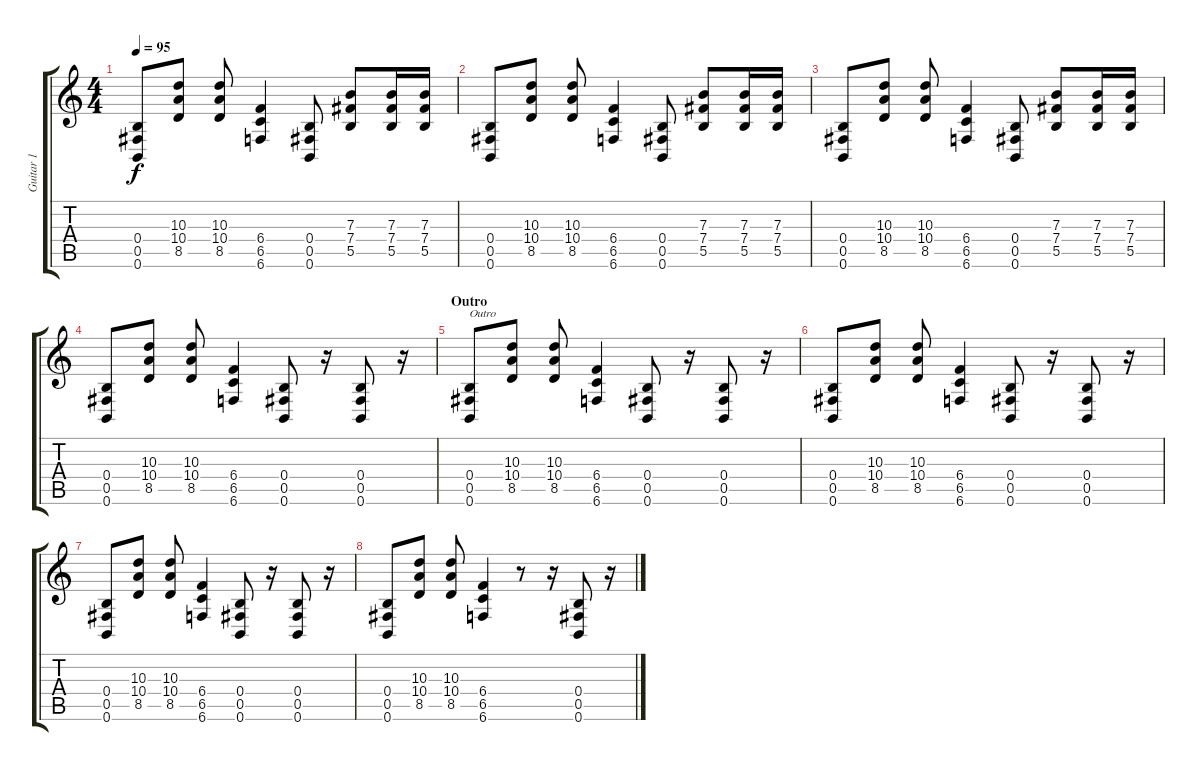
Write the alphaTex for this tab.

\track ("Guitar 1" "Guitar 1") {instrument distortionguitar}
\staff {score tabs}
\tuning (Db4 Ab3 E3 B2 Gb2 B1) {hide}
\ts (4 4)
\tempo 95
\clef g2
\ks c
(0.4 0.5 0.6).8{dy f} (10.3 10.4 8.5).8 (10.3 10.4 8.5).8 (6.4 6.5 6.6).4 (0.4 0.5 0.6).8 (7.3 7.4 5.5).8 (7.3 7.4 5.5).16 (7.3 7.4 5.5).16 |
(0.4 0.5 0.6).8 (10.3 10.4 8.5).8 (10.3 10.4 8.5).8 (6.4 6.5 6.6).4 (0.4 0.5 0.6).8 (7.3 7.4 5.5).8 (7.3 7.4 5.5).16 (7.3 7.4 5.5).16 |
(0.4 0.5 0.6).8 (10.3 10.4 8.5).8 (10.3 10.4 8.5).8 (6.4 6.5 6.6).4 (0.4 0.5 0.6).8 (7.3 7.4 5.5).8 (7.3 7.4 5.5).16 (7.3 7.4 5.5).16 |
(0.4 0.5 0.6).8 (10.3 10.4 8.5).8 (10.3 10.4 8.5).8 (6.4 6.5 6.6).4 (0.4 0.5 0.6).8 r.16 (0.4 0.5 0.6).8 r.16 |
\section ("" "Outro")
(0.4 0.5 0.6).8{txt "Outro"} (10.3 10.4 8.5).8 (10.3 10.4 8.5).8 (6.4 6.5 6.6).4 (0.4 0.5 0.6).8 r.16 (0.4 0.5 0.6).8 r.16 |
(0.4 0.5 0.6).8 (10.3 10.4 8.5).8 (10.3 10.4 8.5).8 (6.4 6.5 6.6).4 (0.4 0.5 0.6).8 r.16 (0.4 0.5 0.6).8 r.16 |
(0.4 0.5 0.6).8 (10.3 10.4 8.5).8 (10.3 10.4 8.5).8 (6.4 6.5 6.6).4 (0.4 0.5 0.6).8 r.16 (0.4 0.5 0.6).8 r.16 |
(0.4 0.5 0.6).8 (10.3 10.4 8.5).8 (10.3 10.4 8.5).8 (6.4 6.5 6.6).4 r.8 r.16 (0.4 0.5 0.6).8 r.16
